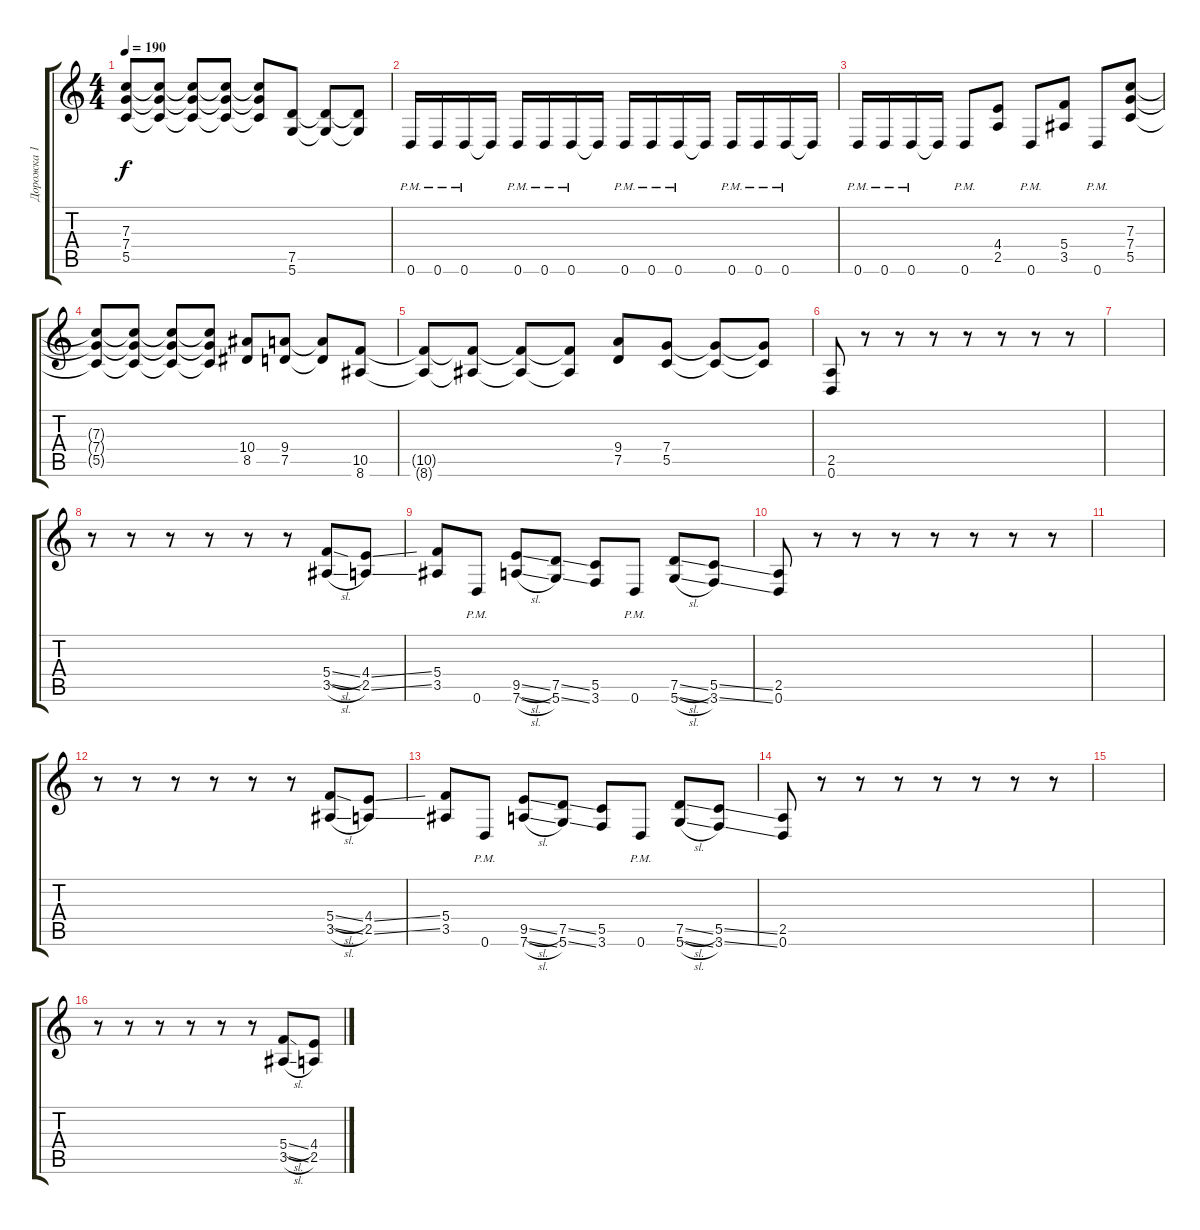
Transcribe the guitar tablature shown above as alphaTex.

\track ("Дорожка 1" "Дорожка 1") {instrument distortionguitar}
\staff {score tabs}
\tuning (D4 A3 F3 C3 G2 D2) {hide}
\ts (4 4)
\tempo 190
\clef g2
\ks c
(7.3{t} 7.4{t} 5.5{t}).8{dy f} (7.3{t} 7.4{t} 5.5{t}).8 (7.3{t} 7.4{t} 5.5{t}).8 (7.3{t} 7.4{t} 5.5{t}).8 (7.3{t} 7.4{t} 5.5{t}).8 (7.5 5.6).8 (7.5{t} 5.6{t}).8 (7.5{t} 5.6{t}).8 |
0.6{pm}.16 0.6{pm}.16 0.6{pm}.16 0.6{t}.16 0.6{pm}.16 0.6{pm}.16 0.6{pm}.16 0.6{t}.16 0.6{pm}.16 0.6{pm}.16 0.6{pm}.16 0.6{t}.16 0.6{pm}.16 0.6{pm}.16 0.6{pm}.16 0.6{t}.16 |
0.6{pm}.16 0.6{pm}.16 0.6{pm}.16 0.6{t}.16 0.6{pm}.8 (4.4 2.5).8 0.6{pm}.8 (5.4 3.5).8 0.6{pm}.8 (7.3 7.4 5.5).8 |
(7.3{t} 7.4{t} 5.5{t}).8 (7.3{t} 7.4{t} 5.5{t}).8 (7.3{t} 7.4{t} 5.5{t}).8 (7.3{t} 7.4{t} 5.5{t}).8 (10.4 8.5).8 (9.4 7.5).8 (9.4{t} 7.5{t}).8 (10.5 8.6).8 |
(10.5{t} 8.6{t}).8 (10.5{t} 8.6{t}).8 (10.5{t} 8.6{t}).8 (10.5{t} 8.6{t}).8 (9.4 7.5).8 (7.4 5.5).8 (7.4{t} 5.5{t}).8 (7.4{t} 5.5{t}).8 |
(2.5 0.6).8 r.8 r.8 r.8 r.8 r.8 r.8 r.8 |
|
r.8 r.8 r.8 r.8 r.8 r.8 (5.4{sl} 3.5{sl}).8 (4.4{ss} 2.5{ss}).8 |
(5.4 3.5).8 0.6{pm}.8 (9.5{sl} 7.6{sl}).8 (7.5{ss} 5.6{ss}).8 (5.5 3.6).8 0.6{pm}.8 (7.5{sl} 5.6{sl}).8 (5.5{ss} 3.6{ss}).8 |
(2.5 0.6).8 r.8 r.8 r.8 r.8 r.8 r.8 r.8 |
|
r.8 r.8 r.8 r.8 r.8 r.8 (5.4{sl} 3.5{sl}).8 (4.4{ss} 2.5{ss}).8 |
(5.4 3.5).8 0.6{pm}.8 (9.5{sl} 7.6{sl}).8 (7.5{ss} 5.6{ss}).8 (5.5 3.6).8 0.6{pm}.8 (7.5{sl} 5.6{sl}).8 (5.5{ss} 3.6{ss}).8 |
(2.5 0.6).8 r.8 r.8 r.8 r.8 r.8 r.8 r.8 |
|
r.8 r.8 r.8 r.8 r.8 r.8 (5.4{sl} 3.5{sl}).8 (4.4{ss} 2.5{ss}).8
